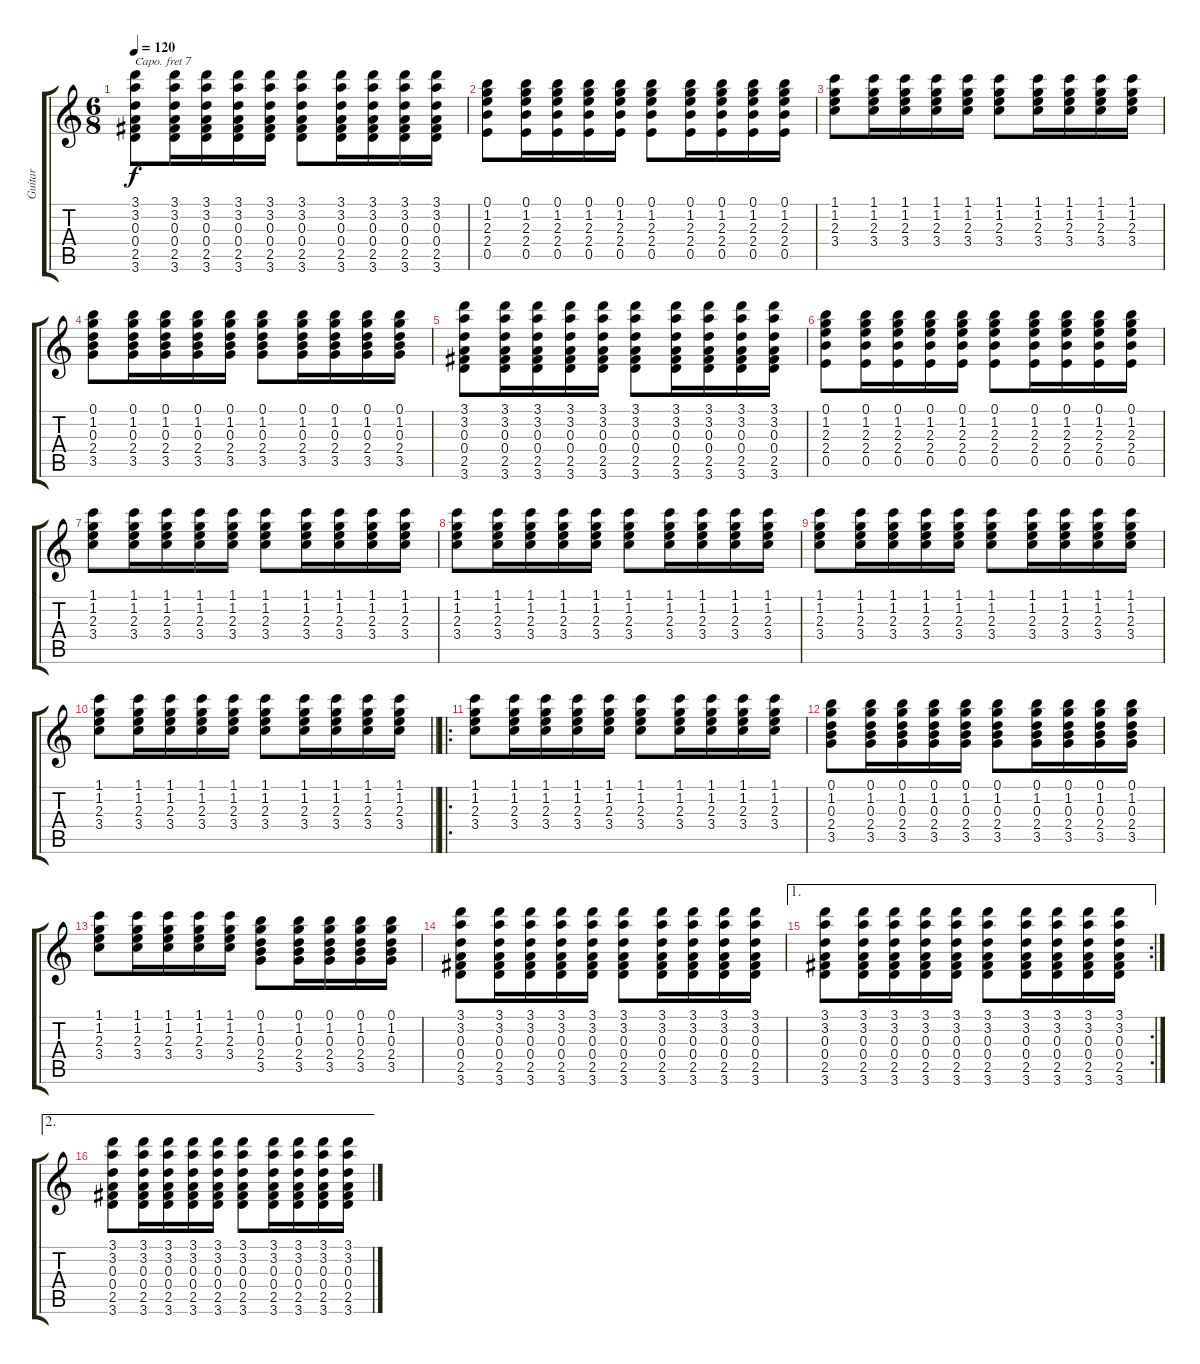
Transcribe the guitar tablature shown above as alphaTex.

\track ("Guitar" "Guitar") {instrument acousticguitarnylon}
\staff {score tabs}
\capo 7
\tuning (E4 B3 G3 D3 A2 E2) {hide}
\ts (6 8)
\tempo 120
\clef g2
\ks c
(3.1 3.2 0.3 0.4 2.5 3.6).8{dy f} (3.1 3.2 0.3 0.4 2.5 3.6).16 (3.1 3.2 0.3 0.4 2.5 3.6).16 (3.1 3.2 0.3 0.4 2.5 3.6).16 (3.1 3.2 0.3 0.4 2.5 3.6).16 (3.1 3.2 0.3 0.4 2.5 3.6).8 (3.1 3.2 0.3 0.4 2.5 3.6).16 (3.1 3.2 0.3 0.4 2.5 3.6).16 (3.1 3.2 0.3 0.4 2.5 3.6).16 (3.1 3.2 0.3 0.4 2.5 3.6).16 |
(0.1 1.2 2.3 2.4 0.5).8 (0.1 1.2 2.3 2.4 0.5).16 (0.1 1.2 2.3 2.4 0.5).16 (0.1 1.2 2.3 2.4 0.5).16 (0.1 1.2 2.3 2.4 0.5).16 (0.1 1.2 2.3 2.4 0.5).8 (0.1 1.2 2.3 2.4 0.5).16 (0.1 1.2 2.3 2.4 0.5).16 (0.1 1.2 2.3 2.4 0.5).16 (0.1 1.2 2.3 2.4 0.5).16 |
(1.1 1.2 2.3 3.4).8 (1.1 1.2 2.3 3.4).16 (1.1 1.2 2.3 3.4).16 (1.1 1.2 2.3 3.4).16 (1.1 1.2 2.3 3.4).16 (1.1 1.2 2.3 3.4).8 (1.1 1.2 2.3 3.4).16 (1.1 1.2 2.3 3.4).16 (1.1 1.2 2.3 3.4).16 (1.1 1.2 2.3 3.4).16 |
(0.1 1.2 0.3 2.4 3.5).8 (0.1 1.2 0.3 2.4 3.5).16 (0.1 1.2 0.3 2.4 3.5).16 (0.1 1.2 0.3 2.4 3.5).16 (0.1 1.2 0.3 2.4 3.5).16 (0.1 1.2 0.3 2.4 3.5).8 (0.1 1.2 0.3 2.4 3.5).16 (0.1 1.2 0.3 2.4 3.5).16 (0.1 1.2 0.3 2.4 3.5).16 (0.1 1.2 0.3 2.4 3.5).16 |
(3.1 3.2 0.3 0.4 2.5 3.6).8 (3.1 3.2 0.3 0.4 2.5 3.6).16 (3.1 3.2 0.3 0.4 2.5 3.6).16 (3.1 3.2 0.3 0.4 2.5 3.6).16 (3.1 3.2 0.3 0.4 2.5 3.6).16 (3.1 3.2 0.3 0.4 2.5 3.6).8 (3.1 3.2 0.3 0.4 2.5 3.6).16 (3.1 3.2 0.3 0.4 2.5 3.6).16 (3.1 3.2 0.3 0.4 2.5 3.6).16 (3.1 3.2 0.3 0.4 2.5 3.6).16 |
(0.1 1.2 2.3 2.4 0.5).8 (0.1 1.2 2.3 2.4 0.5).16 (0.1 1.2 2.3 2.4 0.5).16 (0.1 1.2 2.3 2.4 0.5).16 (0.1 1.2 2.3 2.4 0.5).16 (0.1 1.2 2.3 2.4 0.5).8 (0.1 1.2 2.3 2.4 0.5).16 (0.1 1.2 2.3 2.4 0.5).16 (0.1 1.2 2.3 2.4 0.5).16 (0.1 1.2 2.3 2.4 0.5).16 |
(1.1 1.2 2.3 3.4).8 (1.1 1.2 2.3 3.4).16 (1.1 1.2 2.3 3.4).16 (1.1 1.2 2.3 3.4).16 (1.1 1.2 2.3 3.4).16 (1.1 1.2 2.3 3.4).8 (1.1 1.2 2.3 3.4).16 (1.1 1.2 2.3 3.4).16 (1.1 1.2 2.3 3.4).16 (1.1 1.2 2.3 3.4).16 |
(1.1 1.2 2.3 3.4).8 (1.1 1.2 2.3 3.4).16 (1.1 1.2 2.3 3.4).16 (1.1 1.2 2.3 3.4).16 (1.1 1.2 2.3 3.4).16 (1.1 1.2 2.3 3.4).8 (1.1 1.2 2.3 3.4).16 (1.1 1.2 2.3 3.4).16 (1.1 1.2 2.3 3.4).16 (1.1 1.2 2.3 3.4).16 |
(1.1 1.2 2.3 3.4).8 (1.1 1.2 2.3 3.4).16 (1.1 1.2 2.3 3.4).16 (1.1 1.2 2.3 3.4).16 (1.1 1.2 2.3 3.4).16 (1.1 1.2 2.3 3.4).8 (1.1 1.2 2.3 3.4).16 (1.1 1.2 2.3 3.4).16 (1.1 1.2 2.3 3.4).16 (1.1 1.2 2.3 3.4).16 |
\barLineRight lightlight
(1.1 1.2 2.3 3.4).8 (1.1 1.2 2.3 3.4).16 (1.1 1.2 2.3 3.4).16 (1.1 1.2 2.3 3.4).16 (1.1 1.2 2.3 3.4).16 (1.1 1.2 2.3 3.4).8 (1.1 1.2 2.3 3.4).16 (1.1 1.2 2.3 3.4).16 (1.1 1.2 2.3 3.4).16 (1.1 1.2 2.3 3.4).16 |
\ro
(1.1 1.2 2.3 3.4).8 (1.1 1.2 2.3 3.4).16 (1.1 1.2 2.3 3.4).16 (1.1 1.2 2.3 3.4).16 (1.1 1.2 2.3 3.4).16 (1.1 1.2 2.3 3.4).8 (1.1 1.2 2.3 3.4).16 (1.1 1.2 2.3 3.4).16 (1.1 1.2 2.3 3.4).16 (1.1 1.2 2.3 3.4).16 |
(0.1 1.2 0.3 2.4 3.5).8 (0.1 1.2 0.3 2.4 3.5).16 (0.1 1.2 0.3 2.4 3.5).16 (0.1 1.2 0.3 2.4 3.5).16 (0.1 1.2 0.3 2.4 3.5).16 (0.1 1.2 0.3 2.4 3.5).8 (0.1 1.2 0.3 2.4 3.5).16 (0.1 1.2 0.3 2.4 3.5).16 (0.1 1.2 0.3 2.4 3.5).16 (0.1 1.2 0.3 2.4 3.5).16 |
(1.1 1.2 2.3 3.4).8 (1.1 1.2 2.3 3.4).16 (1.1 1.2 2.3 3.4).16 (1.1 1.2 2.3 3.4).16 (1.1 1.2 2.3 3.4).16 (0.1 1.2 0.3 2.4 3.5).8 (0.1 1.2 0.3 2.4 3.5).16 (0.1 1.2 0.3 2.4 3.5).16 (0.1 1.2 0.3 2.4 3.5).16 (0.1 1.2 0.3 2.4 3.5).16 |
(3.1 3.2 0.3 0.4 2.5 3.6).8 (3.1 3.2 0.3 0.4 2.5 3.6).16 (3.1 3.2 0.3 0.4 2.5 3.6).16 (3.1 3.2 0.3 0.4 2.5 3.6).16 (3.1 3.2 0.3 0.4 2.5 3.6).16 (3.1 3.2 0.3 0.4 2.5 3.6).8 (3.1 3.2 0.3 0.4 2.5 3.6).16 (3.1 3.2 0.3 0.4 2.5 3.6).16 (3.1 3.2 0.3 0.4 2.5 3.6).16 (3.1 3.2 0.3 0.4 2.5 3.6).16 |
\ae 1
\rc 2
(3.1 3.2 0.3 0.4 2.5 3.6).8 (3.1 3.2 0.3 0.4 2.5 3.6).16 (3.1 3.2 0.3 0.4 2.5 3.6).16 (3.1 3.2 0.3 0.4 2.5 3.6).16 (3.1 3.2 0.3 0.4 2.5 3.6).16 (3.1 3.2 0.3 0.4 2.5 3.6).8 (3.1 3.2 0.3 0.4 2.5 3.6).16 (3.1 3.2 0.3 0.4 2.5 3.6).16 (3.1 3.2 0.3 0.4 2.5 3.6).16 (3.1 3.2 0.3 0.4 2.5 3.6).16 |
\ae 2
(3.1 3.2 0.3 0.4 2.5 3.6).8 (3.1 3.2 0.3 0.4 2.5 3.6).16 (3.1 3.2 0.3 0.4 2.5 3.6).16 (3.1 3.2 0.3 0.4 2.5 3.6).16 (3.1 3.2 0.3 0.4 2.5 3.6).16 (3.1 3.2 0.3 0.4 2.5 3.6).8 (3.1 3.2 0.3 0.4 2.5 3.6).16 (3.1 3.2 0.3 0.4 2.5 3.6).16 (3.1 3.2 0.3 0.4 2.5 3.6).16 (3.1 3.2 0.3 0.4 2.5 3.6).16
